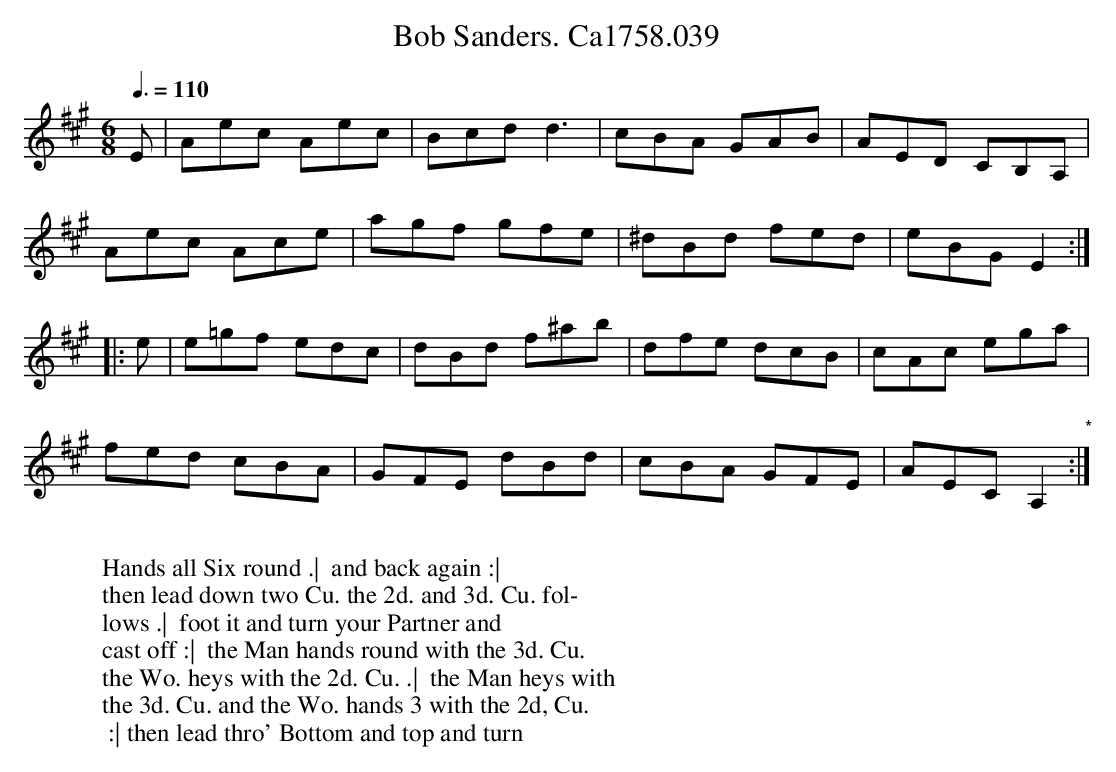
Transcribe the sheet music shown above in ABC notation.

X:1
T:Bob Sanders. Ca1758.039
M:6/8
L:1/8
Q:3/8=110
K:A
E|Aec Aec|Bcd d3|cBA GAB|AED CB,A,|
Aec Ace|agf gfe|^dBd fed|eBG E2 :|
|: e|e=gf edc|dBd f^ab|dfe dcB|cAc ega|
fed cBA|GFE dBd|cBA GFE|AEC A,2 "*" :|
W:
W: Hands all Six round .|  and back again :|
W: then lead down two Cu. the 2d. and 3d. Cu. fol-
W: lows .|  foot it and turn your Partner and
W: cast off :|  the Man hands round with the 3d. Cu.
W: the Wo. heys with the 2d. Cu. .|  the Man heys with
W: the 3d. Cu. and the Wo. hands 3 with the 2d, Cu.
W: :| then lead thro' Bottom and top and turn
